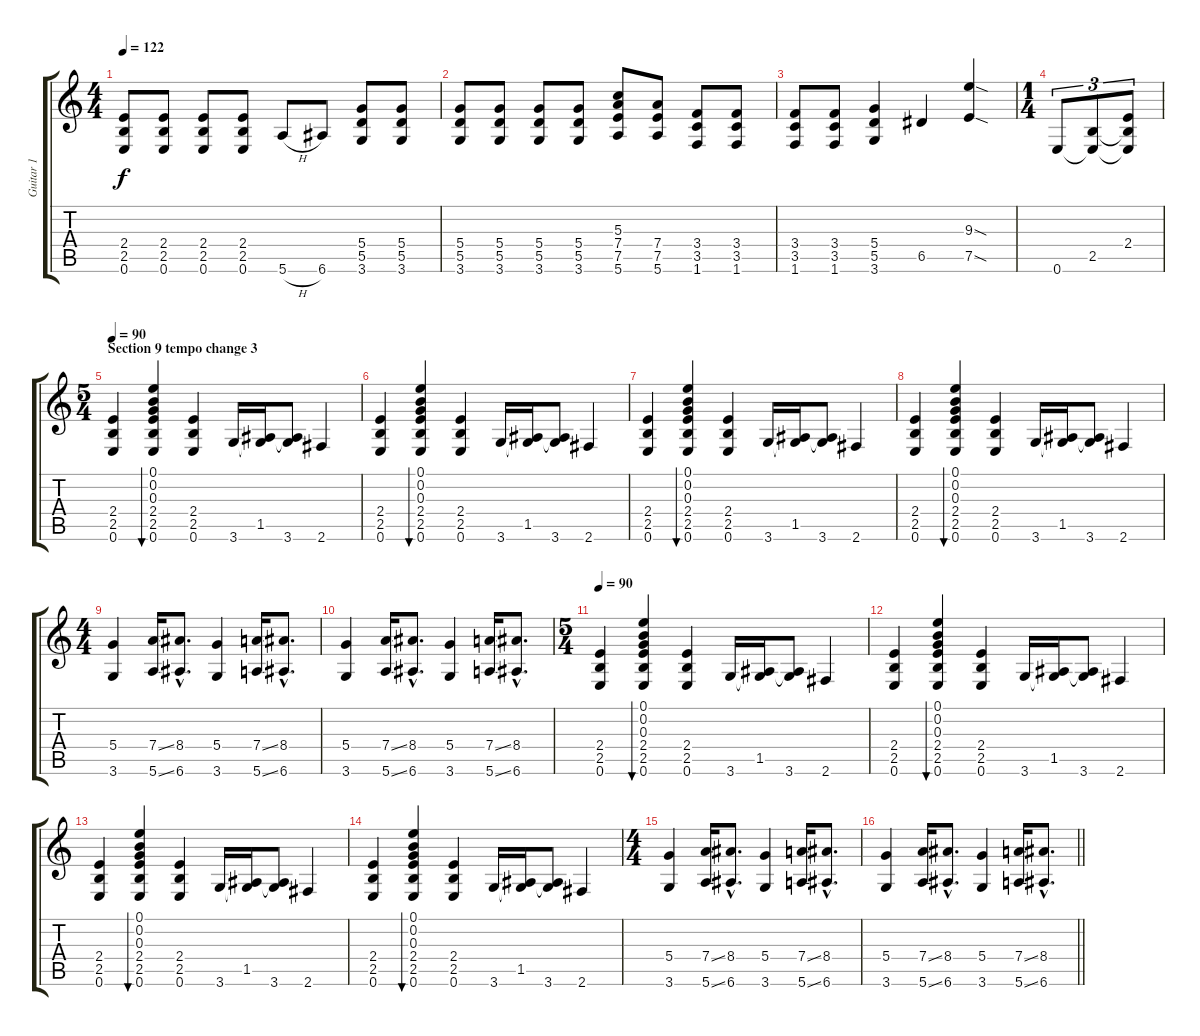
\track ("Guitar 1" "Guitar 1") {instrument distortionguitar}
\staff {score tabs}
\tuning (E4 B3 G3 D3 A2 E2) {hide}
\ts (4 4)
\tempo 122
\clef g2
\ks c
(2.4 2.5 0.6).8{dy f} (2.4 2.5 0.6).8 (2.4 2.5 0.6).8 (2.4 2.5 0.6).8 5.6{h}.8 6.6.8 (5.4 5.5 3.6).8 (5.4 5.5 3.6).8 |
(5.4 5.5 3.6).8 (5.4 5.5 3.6).8 (5.4 5.5 3.6).8 (5.4 5.5 3.6).8 (5.3 7.4 7.5 5.6).8 (7.4 7.5 5.6).8 (3.4 3.5 1.6).8 (3.4 3.5 1.6).8 |
(3.4 3.5 1.6).8 (3.4 3.5 1.6).8 (5.4 5.5 3.6).4 6.5.4 (9.3{sod} 7.5{sod}).4 |
\ts (1 4)
0.6.8{tu (3 2)} (2.5 0.6{t}).8{tu (3 2)} (2.4 2.5{t} 0.6{t}).8{tu (3 2)} |
\ts (5 4)
\section ("" "Section 9 tempo change 3")
\tempo 90
(2.4 2.5 0.6).4 (0.1 0.2 0.3 2.4 2.5 0.6).4{bu 120} (2.4 2.5 0.6).4 3.6.16 (1.5 3.6{t}).16 (1.5{t} 3.6).8 2.6.4 |
(2.4 2.5 0.6).4 (0.1 0.2 0.3 2.4 2.5 0.6).4{bu 120} (2.4 2.5 0.6).4 3.6.16 (1.5 3.6{t}).16 (1.5{t} 3.6).8 2.6.4 |
(2.4 2.5 0.6).4 (0.1 0.2 0.3 2.4 2.5 0.6).4{bu 120} (2.4 2.5 0.6).4 3.6.16 (1.5 3.6{t}).16 (1.5{t} 3.6).8 2.6.4 |
(2.4 2.5 0.6).4 (0.1 0.2 0.3 2.4 2.5 0.6).4{bu 120} (2.4 2.5 0.6).4 3.6.16 (1.5 3.6{t}).16 (1.5{t} 3.6).8 2.6.4 |
\ts (4 4)
(5.4 3.6).4 (7.4{ss} 5.6{ss}).16 (8.4{hac} 6.6{hac}).8{d} (5.4 3.6).4 (7.4{ss} 5.6{ss}).16 (8.4{hac} 6.6{hac}).8{d} |
(5.4 3.6).4 (7.4{ss} 5.6{ss}).16 (8.4{hac} 6.6{hac}).8{d} (5.4 3.6).4 (7.4{ss} 5.6{ss}).16 (8.4{hac} 6.6{hac}).8{d} |
\ts (5 4)
\tempo 90
(2.4 2.5 0.6).4 (0.1 0.2 0.3 2.4 2.5 0.6).4{bu 120} (2.4 2.5 0.6).4 3.6.16 (1.5 3.6{t}).16 (1.5{t} 3.6).8 2.6.4 |
(2.4 2.5 0.6).4 (0.1 0.2 0.3 2.4 2.5 0.6).4{bu 120} (2.4 2.5 0.6).4 3.6.16 (1.5 3.6{t}).16 (1.5{t} 3.6).8 2.6.4 |
(2.4 2.5 0.6).4 (0.1 0.2 0.3 2.4 2.5 0.6).4{bu 120} (2.4 2.5 0.6).4 3.6.16 (1.5 3.6{t}).16 (1.5{t} 3.6).8 2.6.4 |
(2.4 2.5 0.6).4 (0.1 0.2 0.3 2.4 2.5 0.6).4{bu 120} (2.4 2.5 0.6).4 3.6.16 (1.5 3.6{t}).16 (1.5{t} 3.6).8 2.6.4 |
\ts (4 4)
(5.4 3.6).4 (7.4{ss} 5.6{ss}).16 (8.4{hac} 6.6{hac}).8{d} (5.4 3.6).4 (7.4{ss} 5.6{ss}).16 (8.4{hac} 6.6{hac}).8{d} |
\barLineRight lightlight
(5.4 3.6).4 (7.4{ss} 5.6{ss}).16 (8.4{hac} 6.6{hac}).8{d} (5.4 3.6).4 (7.4{ss} 5.6{ss}).16 (8.4{hac} 6.6{hac}).8{d}
